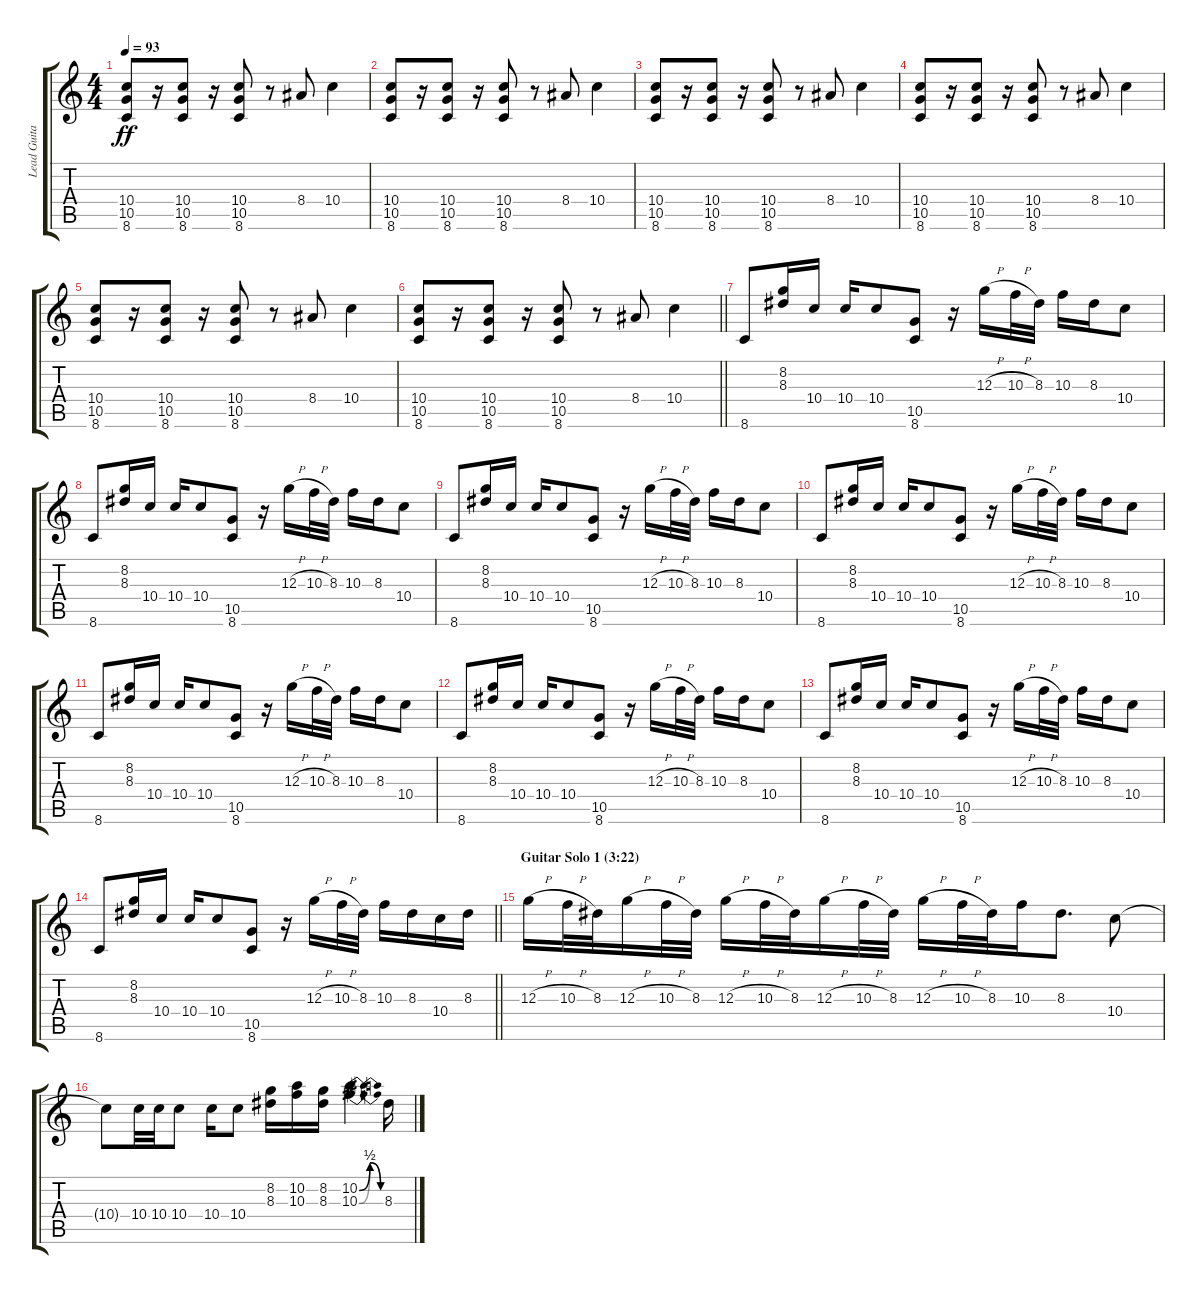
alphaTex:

\track ("Lead Guitar 1" "Lead Guita") {instrument overdrivenguitar}
\staff {score tabs}
\tuning (E4 B3 G3 D3 A2 E2) {hide}
\ts (4 4)
\tempo 93
\clef g2
\ks c
(10.4 10.5 8.6).8{dy ff} r.16 (10.4 10.5 8.6).8 r.16 (10.4 10.5 8.6).8 r.8 8.4.8 10.4.4 |
(10.4 10.5 8.6).8 r.16 (10.4 10.5 8.6).8 r.16 (10.4 10.5 8.6).8 r.8 8.4.8 10.4.4 |
(10.4 10.5 8.6).8 r.16 (10.4 10.5 8.6).8 r.16 (10.4 10.5 8.6).8 r.8 8.4.8 10.4.4 |
(10.4 10.5 8.6).8 r.16 (10.4 10.5 8.6).8 r.16 (10.4 10.5 8.6).8 r.8 8.4.8 10.4.4 |
(10.4 10.5 8.6).8 r.16 (10.4 10.5 8.6).8 r.16 (10.4 10.5 8.6).8 r.8 8.4.8 10.4.4 |
\barLineRight lightlight
(10.4 10.5 8.6).8 r.16 (10.4 10.5 8.6).8 r.16 (10.4 10.5 8.6).8 r.8 8.4.8 10.4.4 |
8.6.8 (8.2 8.3).16 10.4.16 10.4.16 10.4.8 (10.5 8.6).8 r.16 12.3{h}.16 10.3{h}.32 8.3.32 10.3.16 8.3.16 10.4.8 |
8.6.8 (8.2 8.3).16 10.4.16 10.4.16 10.4.8 (10.5 8.6).8 r.16 12.3{h}.16 10.3{h}.32 8.3.32 10.3.16 8.3.16 10.4.8 |
8.6.8 (8.2 8.3).16 10.4.16 10.4.16 10.4.8 (10.5 8.6).8 r.16 12.3{h}.16 10.3{h}.32 8.3.32 10.3.16 8.3.16 10.4.8 |
8.6.8 (8.2 8.3).16 10.4.16 10.4.16 10.4.8 (10.5 8.6).8 r.16 12.3{h}.16 10.3{h}.32 8.3.32 10.3.16 8.3.16 10.4.8 |
8.6.8 (8.2 8.3).16 10.4.16 10.4.16 10.4.8 (10.5 8.6).8 r.16 12.3{h}.16 10.3{h}.32 8.3.32 10.3.16 8.3.16 10.4.8 |
8.6.8 (8.2 8.3).16 10.4.16 10.4.16 10.4.8 (10.5 8.6).8 r.16 12.3{h}.16 10.3{h}.32 8.3.32 10.3.16 8.3.16 10.4.8 |
8.6.8 (8.2 8.3).16 10.4.16 10.4.16 10.4.8 (10.5 8.6).8 r.16 12.3{h}.16 10.3{h}.32 8.3.32 10.3.16 8.3.16 10.4.8 |
\barLineRight lightlight
8.6.8 (8.2 8.3).16 10.4.16 10.4.16 10.4.8 (10.5 8.6).8 r.16 12.3{h}.16 10.3{h}.32 8.3.32 10.3.16 8.3.16 10.4.16 8.3.16 |
\section ("" "Guitar Solo 1 (3:22)")
12.3{h}.16 10.3{h}.32 8.3.32 12.3{h}.16 10.3{h}.32 8.3.32 12.3{h}.16 10.3{h}.32 8.3.32 12.3{h}.16 10.3{h}.32 8.3.32 12.3{h}.16 10.3{h}.32 8.3.32 10.3.16 8.3.8{d} 10.4.8 |
10.4{t}.8 10.4.32 10.4.32 10.4.8 10.4.16 10.4.8 (8.2 8.3).16 (10.2 10.3).16 (8.2 8.3).16 (10.2{be (bendrelease 0 0 15 2 45 2 60 0)} 10.3{be (bendrelease 0 0 15 2 45 2 60 0)}).4 8.3.16
